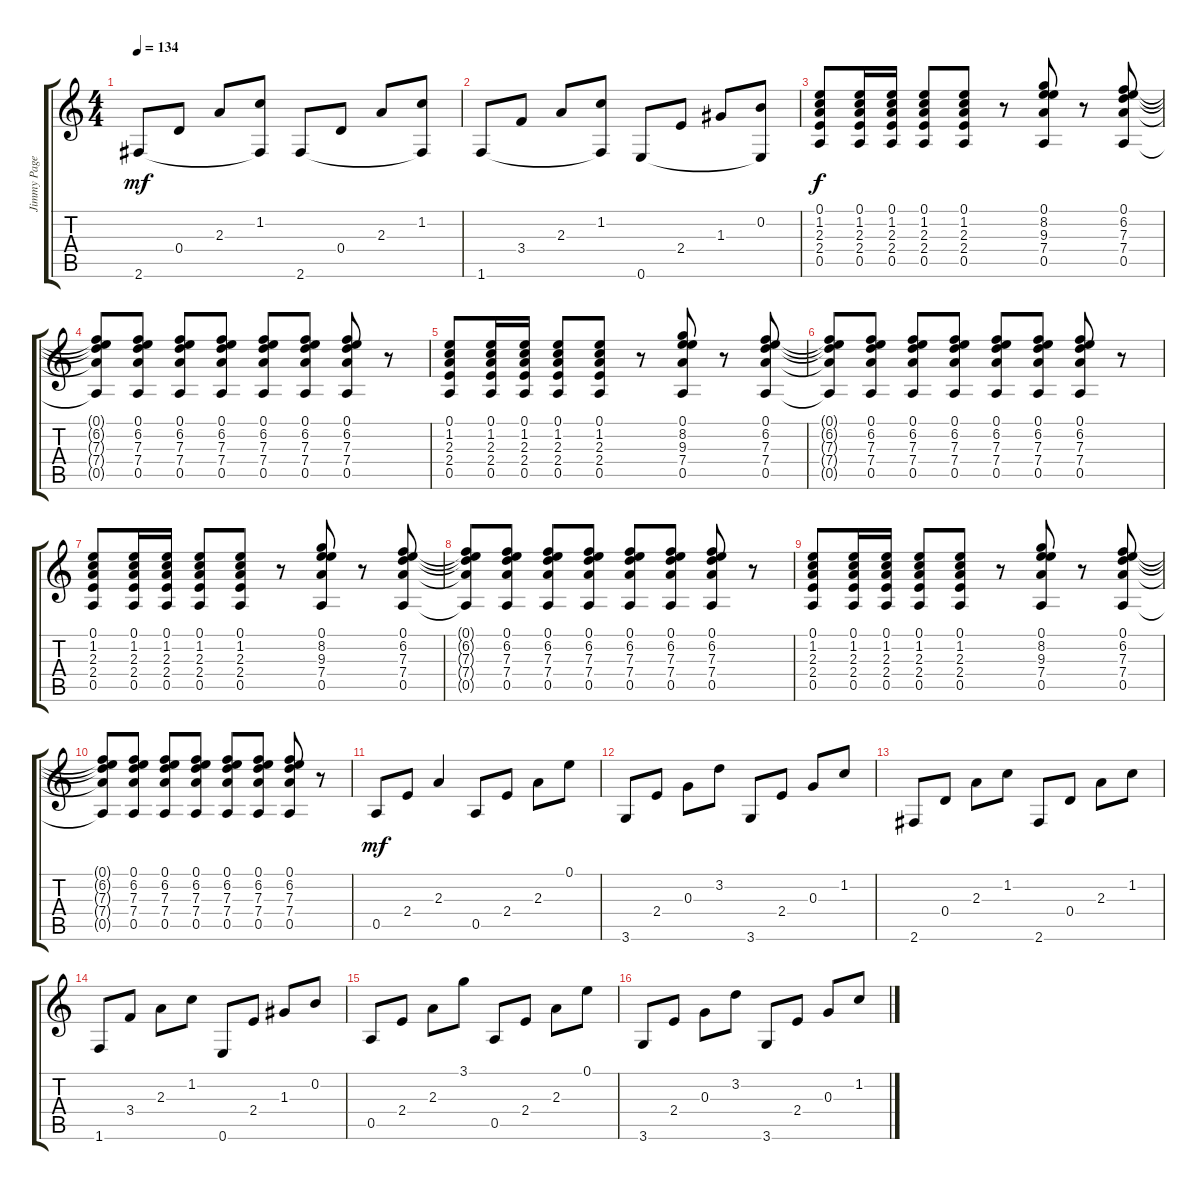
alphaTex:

\track ("Jimmy Page - Guitar" "Jimmy Page") {instrument overdrivenguitar}
\staff {score tabs}
\tuning (E4 B3 G3 D3 A2 E2) {hide}
\ts (4 4)
\tempo 134
\clef g2
\ks c
2.6.8{dy mf} 0.4.8 2.3.8 (1.2 2.6{t}).8 2.6.8 0.4.8 2.3.8 (1.2 2.6{t}).8 |
1.6.8 3.4.8 2.3.8 (1.2 1.6{t}).8 0.6.8 2.4.8 1.3.8 (0.2 0.6{t}).8 |
(0.1 1.2 2.3 2.4 0.5).8{dy f} (0.1 1.2 2.3 2.4 0.5).16 (0.1 1.2 2.3 2.4 0.5).16 (0.1 1.2 2.3 2.4 0.5).8 (0.1 1.2 2.3 2.4 0.5).8 r.8 (0.1 8.2 9.3 7.4 0.5).8 r.8 (0.1 6.2 7.3 7.4 0.5).8 |
(0.1{t} 6.2{t} 7.3{t} 7.4{t} 0.5{t}).8 (0.1 6.2 7.3 7.4 0.5).8 (0.1 6.2 7.3 7.4 0.5).8 (0.1 6.2 7.3 7.4 0.5).8 (0.1 6.2 7.3 7.4 0.5).8 (0.1 6.2 7.3 7.4 0.5).8 (0.1 6.2 7.3 7.4 0.5).8 r.8 |
(0.1 1.2 2.3 2.4 0.5).8 (0.1 1.2 2.3 2.4 0.5).16 (0.1 1.2 2.3 2.4 0.5).16 (0.1 1.2 2.3 2.4 0.5).8 (0.1 1.2 2.3 2.4 0.5).8 r.8 (0.1 8.2 9.3 7.4 0.5).8 r.8 (0.1 6.2 7.3 7.4 0.5).8 |
(0.1{t} 6.2{t} 7.3{t} 7.4{t} 0.5{t}).8 (0.1 6.2 7.3 7.4 0.5).8 (0.1 6.2 7.3 7.4 0.5).8 (0.1 6.2 7.3 7.4 0.5).8 (0.1 6.2 7.3 7.4 0.5).8 (0.1 6.2 7.3 7.4 0.5).8 (0.1 6.2 7.3 7.4 0.5).8 r.8 |
(0.1 1.2 2.3 2.4 0.5).8 (0.1 1.2 2.3 2.4 0.5).16 (0.1 1.2 2.3 2.4 0.5).16 (0.1 1.2 2.3 2.4 0.5).8 (0.1 1.2 2.3 2.4 0.5).8 r.8 (0.1 8.2 9.3 7.4 0.5).8 r.8 (0.1 6.2 7.3 7.4 0.5).8 |
(0.1{t} 6.2{t} 7.3{t} 7.4{t} 0.5{t}).8 (0.1 6.2 7.3 7.4 0.5).8 (0.1 6.2 7.3 7.4 0.5).8 (0.1 6.2 7.3 7.4 0.5).8 (0.1 6.2 7.3 7.4 0.5).8 (0.1 6.2 7.3 7.4 0.5).8 (0.1 6.2 7.3 7.4 0.5).8 r.8 |
(0.1 1.2 2.3 2.4 0.5).8 (0.1 1.2 2.3 2.4 0.5).16 (0.1 1.2 2.3 2.4 0.5).16 (0.1 1.2 2.3 2.4 0.5).8 (0.1 1.2 2.3 2.4 0.5).8 r.8 (0.1 8.2 9.3 7.4 0.5).8 r.8 (0.1 6.2 7.3 7.4 0.5).8 |
(0.1{t} 6.2{t} 7.3{t} 7.4{t} 0.5{t}).8 (0.1 6.2 7.3 7.4 0.5).8 (0.1 6.2 7.3 7.4 0.5).8 (0.1 6.2 7.3 7.4 0.5).8 (0.1 6.2 7.3 7.4 0.5).8 (0.1 6.2 7.3 7.4 0.5).8 (0.1 6.2 7.3 7.4 0.5).8 r.8 |
0.5.8{dy mf} 2.4.8 2.3.4 0.5.8 2.4.8 2.3.8 0.1.8 |
3.6.8 2.4.8 0.3.8 3.2.8 3.6.8 2.4.8 0.3.8 1.2.8 |
2.6.8 0.4.8 2.3.8 1.2.8 2.6.8 0.4.8 2.3.8 1.2.8 |
1.6.8 3.4.8 2.3.8 1.2.8 0.6.8 2.4.8 1.3.8 0.2.8 |
0.5.8 2.4.8 2.3.8 3.1.8 0.5.8 2.4.8 2.3.8 0.1.8 |
3.6.8 2.4.8 0.3.8 3.2.8 3.6.8 2.4.8 0.3.8 1.2.8
